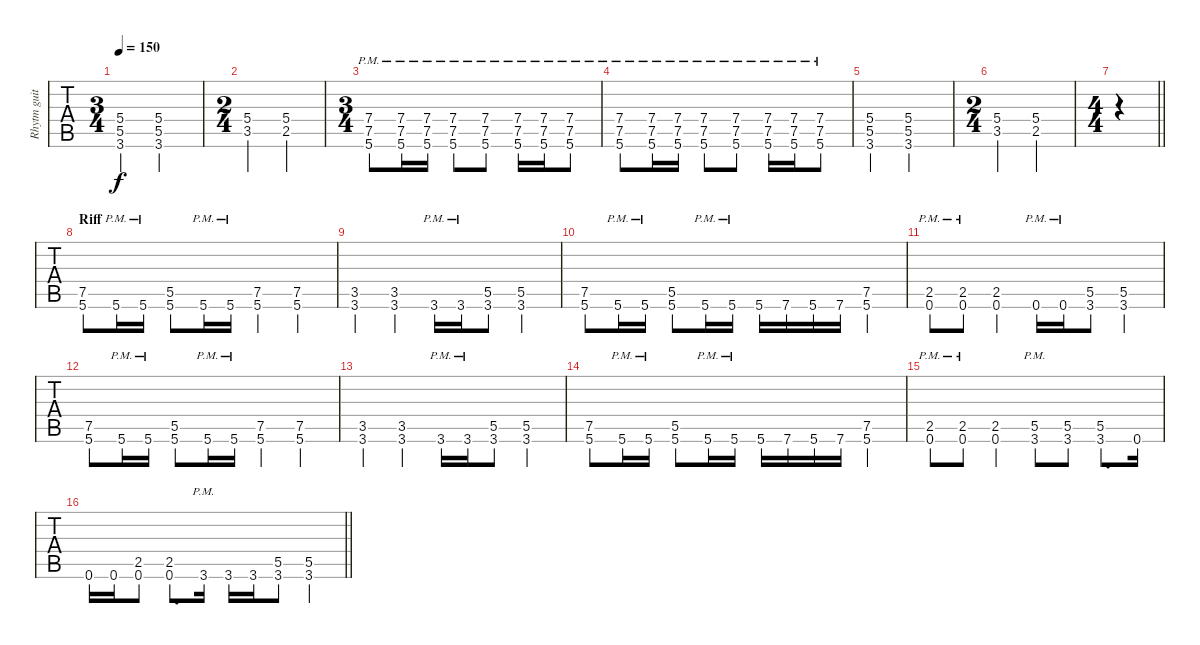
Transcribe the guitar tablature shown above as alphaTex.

\track ("Rhytm guitar" "Rhytm guit") {instrument distortionguitar}
\staff {tabs}
\tuning (D4 A3 F3 C3 G2 D2) {hide}
\ts (3 4)
\tempo 150
\clef g2
\ks c
(5.4 5.5 3.6).4{dy f} (5.4 5.5 3.6).2 |
\ts (2 4)
(5.4 3.5).4 (5.4 2.5).4 |
\ts (3 4)
(7.4 7.5{pm} 5.6{pm}).8 (7.4 7.5{pm} 5.6{pm}).16 (7.4 7.5{pm} 5.6{pm}).16 (7.4 7.5{pm} 5.6{pm}).8 (7.4 7.5{pm} 5.6{pm}).8 (7.4 7.5{pm} 5.6{pm}).16 (7.4 7.5{pm} 5.6{pm}).16 (7.4 7.5{pm} 5.6{pm}).8 |
(7.4 7.5{pm} 5.6{pm}).8 (7.4 7.5{pm} 5.6{pm}).16 (7.4 7.5{pm} 5.6{pm}).16 (7.4 7.5{pm} 5.6{pm}).8 (7.4 7.5{pm} 5.6{pm}).8 (7.4 7.5{pm} 5.6{pm}).16 (7.4 7.5{pm} 5.6{pm}).16 (7.4 7.5{pm} 5.6{pm}).8 |
(5.4 5.5 3.6).4 (5.4 5.5 3.6).2 |
\ts (2 4)
(5.4 3.5).4 (5.4 2.5).4 |
\ts (4 4)
\barLineRight lightlight
|
\section ("" "Riff")
(7.5 5.6).8 5.6{pm}.16 5.6{pm}.16 (5.5 5.6).8 5.6{pm}.16 5.6{pm}.16 (7.5 5.6).4 (7.5 5.6).4 |
(3.5 3.6).4 (3.5 3.6).4 3.6{pm}.16 3.6{pm}.16 (5.5 3.6).8 (5.5 3.6).4 |
(7.5 5.6).8 5.6{pm}.16 5.6{pm}.16 (5.5 5.6).8 5.6{pm}.16 5.6{pm}.16 5.6.16 7.6.16 5.6.16 7.6.16 (7.5 5.6).4 |
(2.5{pm} 0.6).8 (2.5{pm} 0.6).8 (2.5 0.6).4 0.6{pm}.16 0.6{pm}.16 (5.5 3.6).8 (5.5 3.6).4 |
(7.5 5.6).8 5.6{pm}.16 5.6{pm}.16 (5.5 5.6).8 5.6{pm}.16 5.6{pm}.16 (7.5 5.6).4 (7.5 5.6).4 |
(3.5 3.6).4 (3.5 3.6).4 3.6{pm}.16 3.6{pm}.16 (5.5 3.6).8 (5.5 3.6).4 |
(7.5 5.6).8 5.6{pm}.16 5.6{pm}.16 (5.5 5.6).8 5.6{pm}.16 5.6{pm}.16 5.6.16 7.6.16 5.6.16 7.6.16 (7.5 5.6).4 |
(2.5{pm} 0.6).8 (2.5{pm} 0.6).8 (2.5 0.6).4 (5.5 3.6{pm}).8 (5.5 3.6).8 (5.5 3.6).8{d} 0.6.16 |
\barLineRight lightlight
0.6.16 0.6.16 (2.5 0.6).8 (2.5 0.6).8{d} 3.6{pm}.16 3.6.16 3.6.16 (5.5 3.6).8 (5.5 3.6).4
